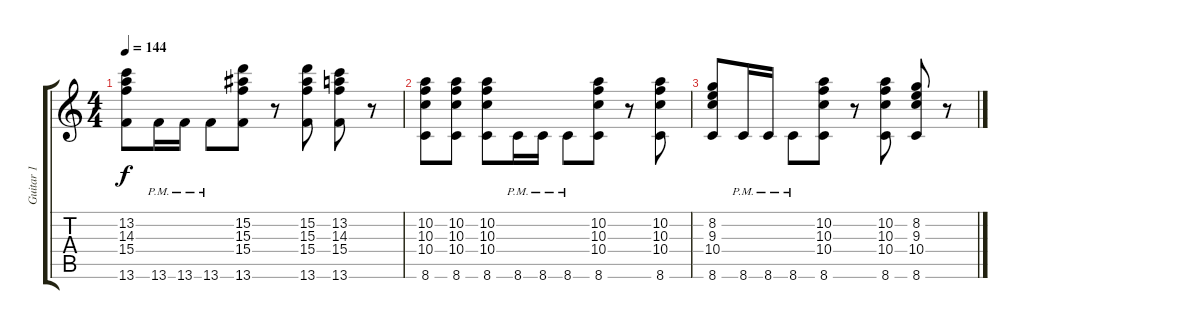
\track ("Guitar 1" "Guitar 1") {instrument overdrivenguitar}
\staff {score tabs}
\tuning (E4 B3 G3 D3 A2 E2) {hide}
\ts (4 4)
\tempo 144
\clef g2
\ks c
(13.2 14.3 15.4 13.6).8{dy f} 13.6{pm}.16 13.6{pm}.16 13.6{pm}.8 (15.2 15.3 15.4 13.6).8 r.8 (15.2 15.3 15.4 13.6).8 (13.2 14.3 15.4 13.6).8 r.8 |
(10.2 10.3 10.4 8.6).8 (10.2 10.3 10.4 8.6).8 (10.2 10.3 10.4 8.6).8 8.6{pm}.16 8.6{pm}.16 8.6{pm}.8 (10.2 10.3 10.4 8.6).8 r.8 (10.2 10.3 10.4 8.6).8 |
(8.2 9.3 10.4 8.6).8 8.6{pm}.16 8.6{pm}.16 8.6{pm}.8 (10.2 10.3 10.4 8.6).8 r.8 (10.2 10.3 10.4 8.6).8 (8.2 9.3 10.4 8.6).8 r.8
